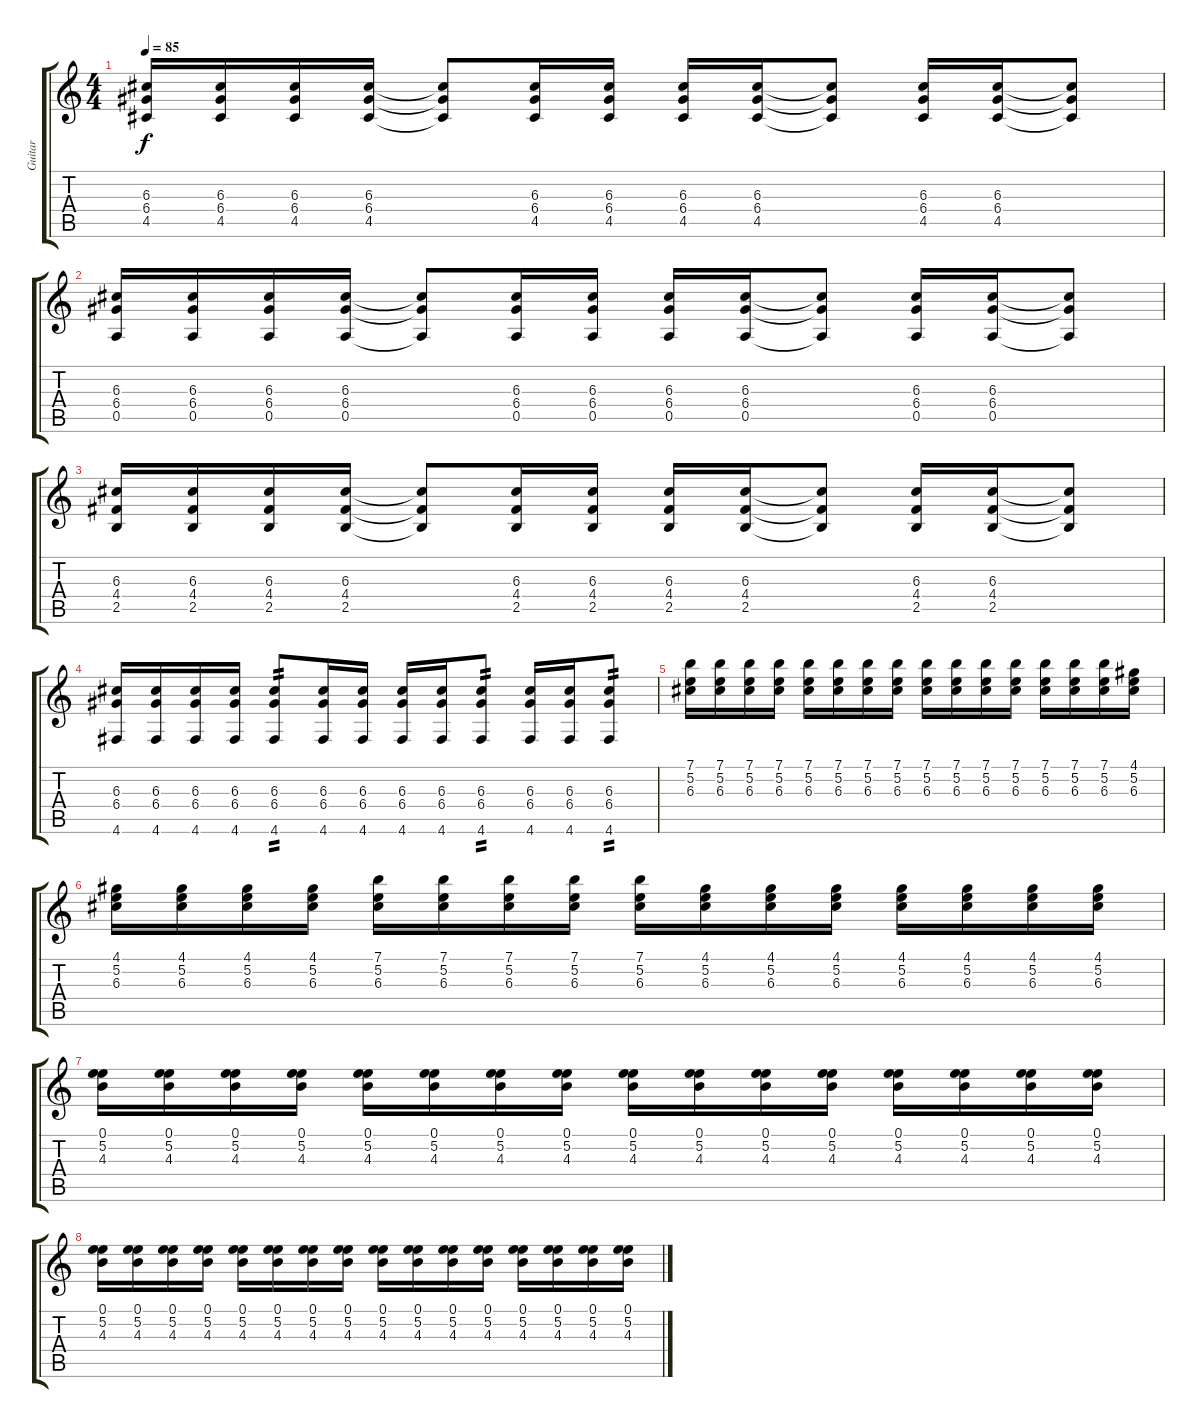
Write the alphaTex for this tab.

\track ("Guitar " "Guitar ") {instrument overdrivenguitar}
\staff {score tabs}
\tuning (E4 B3 G3 D3 A2 D2) {hide}
\ts (4 4)
\tempo 85
\clef g2
\ks c
(6.3 6.4 4.5).16{dy f} (6.3 6.4 4.5).16 (6.3 6.4 4.5).16 (6.3 6.4 4.5).16 (6.3{t} 6.4{t} 4.5{t}).8 (6.3 6.4 4.5).16 (6.3 6.4 4.5).16 (6.3 6.4 4.5).16 (6.3 6.4 4.5).16 (6.3{t} 6.4{t} 4.5{t}).8 (6.3 6.4 4.5).16 (6.3 6.4 4.5).16 (6.3{t} 6.4{t} 4.5{t}).8 |
(6.3 6.4 0.5).16 (6.3 6.4 0.5).16 (6.3 6.4 0.5).16 (6.3 6.4 0.5).16 (6.3{t} 6.4{t} 0.5{t}).8 (6.3 6.4 0.5).16 (6.3 6.4 0.5).16 (6.3 6.4 0.5).16 (6.3 6.4 0.5).16 (6.3{t} 6.4{t} 0.5{t}).8 (6.3 6.4 0.5).16 (6.3 6.4 0.5).16 (6.3{t} 6.4{t} 0.5{t}).8 |
(6.3 4.4 2.5).16 (6.3 4.4 2.5).16 (6.3 4.4 2.5).16 (6.3 4.4 2.5).16 (6.3{t} 4.4{t} 2.5{t}).8 (6.3 4.4 2.5).16 (6.3 4.4 2.5).16 (6.3 4.4 2.5).16 (6.3 4.4 2.5).16 (6.3{t} 4.4{t} 2.5{t}).8 (6.3 4.4 2.5).16 (6.3 4.4 2.5).16 (6.3{t} 4.4{t} 2.5{t}).8 |
(6.3 6.4 4.6).16 (6.3 6.4 4.6).16 (6.3 6.4 4.6).16 (6.3 6.4 4.6).16 (6.3 6.4 4.6).8{tp 2} (6.3 6.4 4.6).16 (6.3 6.4 4.6).16 (6.3 6.4 4.6).16 (6.3 6.4 4.6).16 (6.3 6.4 4.6).8{tp 2} (6.3 6.4 4.6).16 (6.3 6.4 4.6).16 (6.3 6.4 4.6).8{tp 2} |
(7.1 5.2 6.3).16 (7.1 5.2 6.3).16 (7.1 5.2 6.3).16 (7.1 5.2 6.3).16 (7.1 5.2 6.3).16 (7.1 5.2 6.3).16 (7.1 5.2 6.3).16 (7.1 5.2 6.3).16 (7.1 5.2 6.3).16 (7.1 5.2 6.3).16 (7.1 5.2 6.3).16 (7.1 5.2 6.3).16 (7.1 5.2 6.3).16 (7.1 5.2 6.3).16 (7.1 5.2 6.3).16 (4.1 5.2 6.3).16 |
(4.1 5.2 6.3).16 (4.1 5.2 6.3).16 (4.1 5.2 6.3).16 (4.1 5.2 6.3).16 (7.1 5.2 6.3).16 (7.1 5.2 6.3).16 (7.1 5.2 6.3).16 (7.1 5.2 6.3).16 (7.1 5.2 6.3).16 (4.1 5.2 6.3).16 (4.1 5.2 6.3).16 (4.1 5.2 6.3).16 (4.1 5.2 6.3).16 (4.1 5.2 6.3).16 (4.1 5.2 6.3).16 (4.1 5.2 6.3).16 |
(0.1 5.2 4.3).16 (0.1 5.2 4.3).16 (0.1 5.2 4.3).16 (0.1 5.2 4.3).16 (0.1 5.2 4.3).16 (0.1 5.2 4.3).16 (0.1 5.2 4.3).16 (0.1 5.2 4.3).16 (0.1 5.2 4.3).16 (0.1 5.2 4.3).16 (0.1 5.2 4.3).16 (0.1 5.2 4.3).16 (0.1 5.2 4.3).16 (0.1 5.2 4.3).16 (0.1 5.2 4.3).16 (0.1 5.2 4.3).16 |
(0.1 5.2 4.3).16 (0.1 5.2 4.3).16 (0.1 5.2 4.3).16 (0.1 5.2 4.3).16 (0.1 5.2 4.3).16 (0.1 5.2 4.3).16 (0.1 5.2 4.3).16 (0.1 5.2 4.3).16 (0.1 5.2 4.3).16 (0.1 5.2 4.3).16 (0.1 5.2 4.3).16 (0.1 5.2 4.3).16 (0.1 5.2 4.3).16 (0.1 5.2 4.3).16 (0.1 5.2 4.3).16 (0.1 5.2 4.3).16
